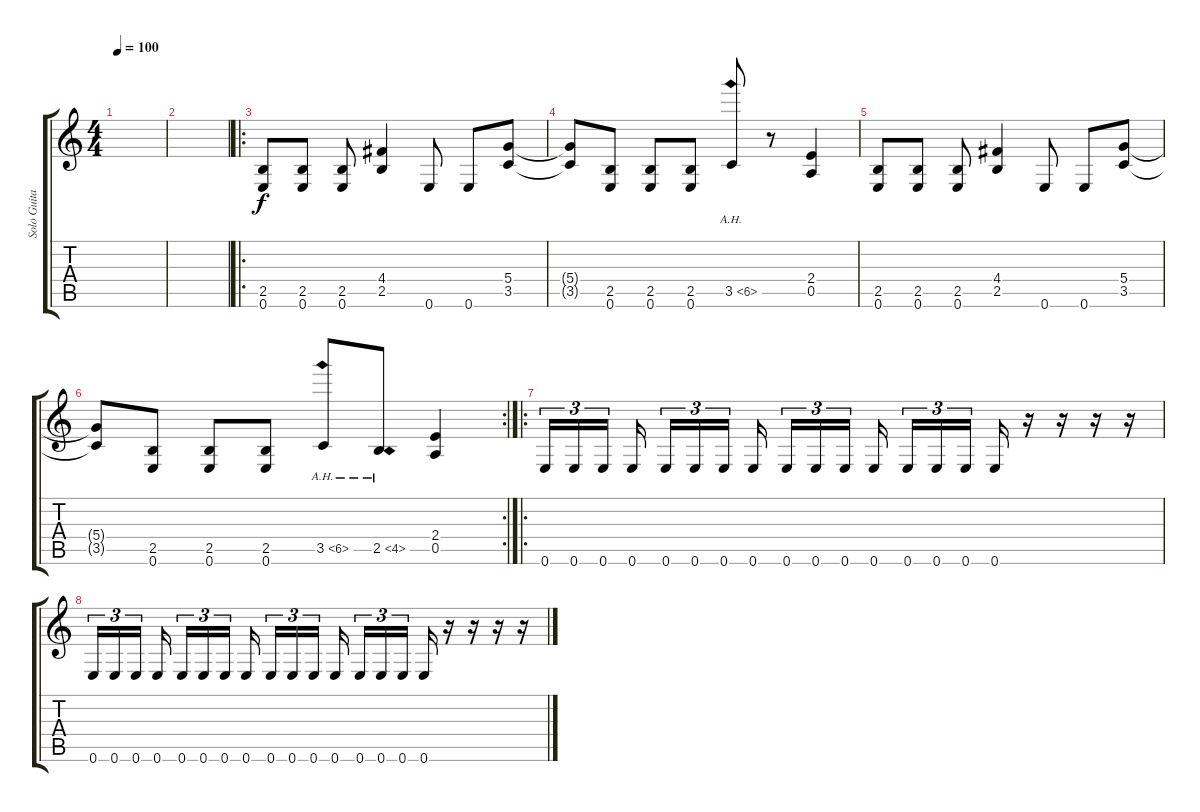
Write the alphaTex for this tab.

\track ("Solo Guitar" "Solo Guita") {instrument distortionguitar}
\staff {score tabs}
\tuning (E4 B3 G3 D3 A2 E2) {hide}
\ts (4 4)
\tempo 100
\clef g2
\ks c
|
|
\ro
(2.5 0.6).8 (2.5 0.6).8 (2.5 0.6).8 (4.4 2.5).4 0.6.8 0.6.8 (5.4 3.5).8 |
(5.4{t} 3.5{t}).8 (2.5 0.6).8 (2.5 0.6).8 (2.5 0.6).8 3.5{ah 3}.8 r.8 (2.4 0.5).4 |
(2.5 0.6).8 (2.5 0.6).8 (2.5 0.6).8 (4.4 2.5).4 0.6.8 0.6.8 (5.4 3.5).8 |
\rc 2
(5.4{t} 3.5{t}).8 (2.5 0.6).8 (2.5 0.6).8 (2.5 0.6).8 3.5{ah 3}.8 2.5{ah 2}.8 (2.4 0.5).4 |
\ro
0.6.16{tu (3 2)} 0.6.16{tu (3 2)} 0.6.16{tu (3 2)} 0.6.16 0.6.16{tu (3 2)} 0.6.16{tu (3 2)} 0.6.16{tu (3 2)} 0.6.16 0.6.16{tu (3 2)} 0.6.16{tu (3 2)} 0.6.16{tu (3 2)} 0.6.16 0.6.16{tu (3 2)} 0.6.16{tu (3 2)} 0.6.16{tu (3 2)} 0.6.16 r.16 r.16 r.16 r.16 |
0.6.16{tu (3 2)} 0.6.16{tu (3 2)} 0.6.16{tu (3 2)} 0.6.16 0.6.16{tu (3 2)} 0.6.16{tu (3 2)} 0.6.16{tu (3 2)} 0.6.16 0.6.16{tu (3 2)} 0.6.16{tu (3 2)} 0.6.16{tu (3 2)} 0.6.16 0.6.16{tu (3 2)} 0.6.16{tu (3 2)} 0.6.16{tu (3 2)} 0.6.16 r.16 r.16 r.16 r.16
